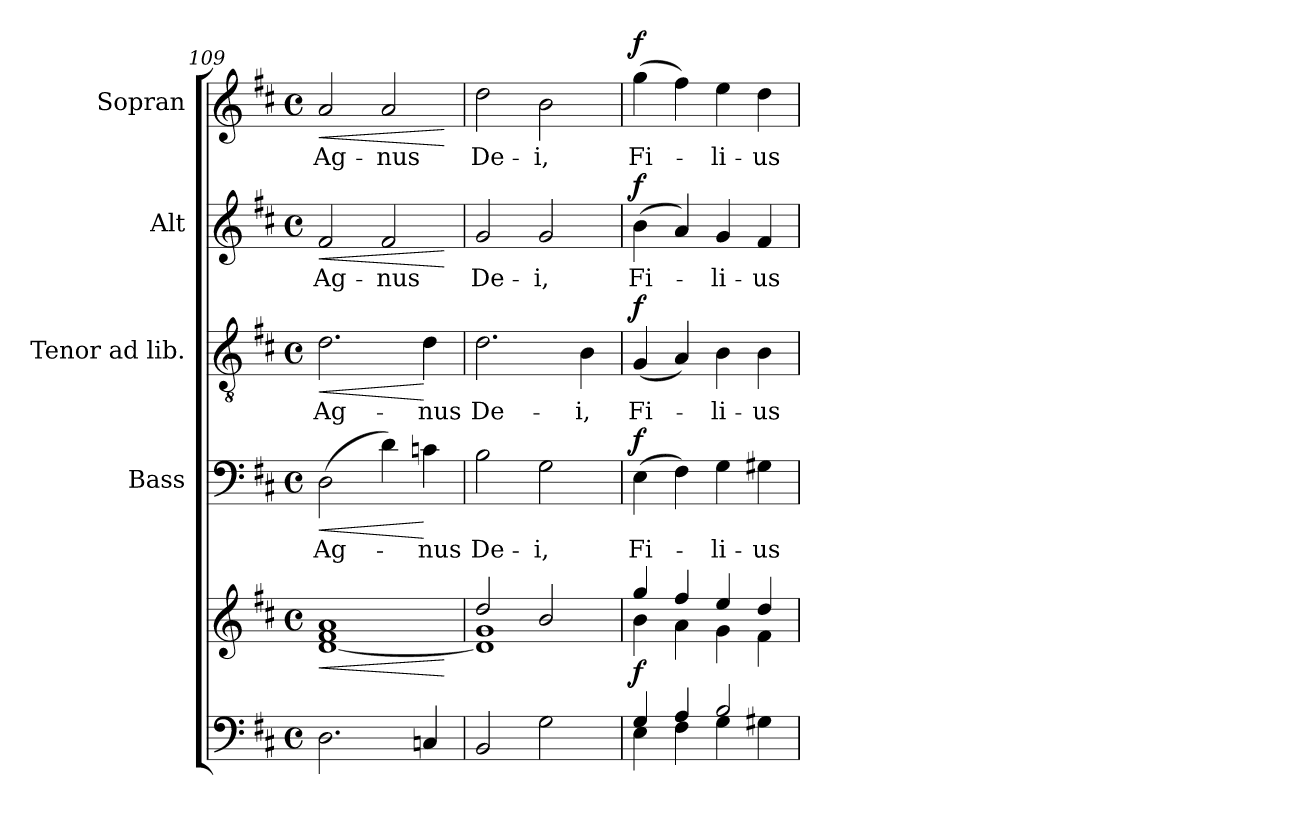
**kern	**kern	**dynam	**kern	**text	**dynam	**kern	**text	**dynam	**kern	**text	**dynam	**kern	**text	**dynam
*part5	*part5	*part5	*part4	*part4	*part4	*part3	*part3	*part3	*part2	*part2	*part2	*part1	*part1	*part1
*staff6	*staff5	*staff5/6	*staff4	*staff4	*staff4	*staff3	*staff3	*staff3	*staff2	*staff2	*staff2	*staff1	*staff1	*staff1
*	*	*	*I"Bass	*	*	*I"Tenor ad lib.	*	*	*I"Alt	*	*	*I"Sopran	*	*
*	*	*	*I'B.	*	*	*I'T.	*	*	*I'A.	*	*	*I'S.	*	*
*clefF4	*clefG2	*	*clefF4	*	*	*clefGv2	*	*	*clefG2	*	*	*clefG2	*	*
*k[f#c#]	*k[f#c#]	*	*k[f#c#]	*	*	*k[f#c#]	*	*	*k[f#c#]	*	*	*k[f#c#]	*	*
*D:	*D:	*	*D:	*	*	*D:	*	*	*D:	*	*	*D:	*	*
*M4/4	*M4/4	*	*M4/4	*	*	*M4/4	*	*	*M4/4	*	*	*M4/4	*	*
*met(c)	*met(c)	*	*met(c)	*	*	*met(c)	*	*	*met(c)	*	*	*met(c)	*	*
=109	=109	=109	=109	=109	=109	=109	=109	=109	=109	=109	=109	=109	=109	=109
!	!	!LO:HP:b	!	!LO:LY:b	!LO:HP:b	!	!LO:LY:b	!LO:HP:b	!	!LO:LY:b	!LO:HP:b	!	!LO:LY:b	!LO:HP:b
*	*^	*	*	*	*	*	*	*	*	*	*	*	*	*
2.D\	1a	[<1d 1f#	<	(>2D\	Ag-	<	2.d\	Ag-	<	2f#/	Ag-	<	2a/	Ag-	<
!	!	!	!	!	!	!	!	!	!	!	!LO:LY:b	!	!	!LO:LY:b	!
.	.	.	.	4d\)	.	.	.	.	.	2f#/	-nus	.	2a/	-nus	.
!	!	!	!	!	!LO:LY:b	!	!	!LO:LY:b	!	!	!	!	!	!	!
4Cn/	.	.	.	4cn\	-nus	[	4d\	-nus	[	.	.	.	.	.	.
*	*v	*v	*	*	*	*	*	*	*	*	*	*	*	*	*
.	.	[	.	.	.	.	.	.	.	.	[	.	.	[
=110	=110	=110	=110	=110	=110	=110	=110	=110	=110	=110	=110	=110	=110	=110
*	*^	*	*	*	*	*	*	*	*	*	*	*	*	*
!	!	!	!	!	!LO:LY:b	!	!	!LO:LY:b	!	!	!LO:LY:b	!	!	!LO:LY:b	!
2BB/	2dd/	1d] 1g	.	2B\	De-	.	2.d\	De-	.	2g/	De-	.	2dd\	De-	.
!	!	!	!	!	!LO:LY:b	!	!	!	!	!	!LO:LY:b	!	!	!LO:LY:b	!
2G\	2b/	.	.	2G\	-i,	.	.	.	.	2g/	-i,	.	2b\	-i,	.
!	!	!	!	!	!	!	!	!LO:LY:b	!	!	!	!	!	!	!
.	.	.	.	.	.	.	4B\	-i,	.	.	.	.	.	.	.
=111	=111	=111	=111	=111	=111	=111	=111	=111	=111	=111	=111	=111	=111	=111	=111
*^	*	*	*	*	*	*	*	*	*	*	*	*	*	*	*
!	!	!	!	!LO:DY:b	!	!LO:LY:b	!LO:DY:a	!	!LO:LY:b	!LO:DY:a	!	!LO:LY:b	!LO:DY:a	!	!LO:LY:b	!LO:DY:a
4G/	4E\	4gg/	4b\	f	(>4E\	Fi-	f	(<4G/	Fi-	f	(>4b\	Fi-	f	(>4gg\	Fi-	f
4A/	4F#\	4ff#/	4a\	.	4F#\)	.	.	4A/)	.	.	4a/)	.	.	4ff#\)	.	.
!	!	!	!	!	!	!LO:LY:b	!	!	!LO:LY:b	!	!	!LO:LY:b	!	!	!LO:LY:b	!
2B/	4G\	4ee/	4g\	.	4G\	-li-	.	4B\	-li-	.	4g/	-li-	.	4ee\	-li-	.
!	!	!	!	!	!	!LO:LY:b	!	!	!LO:LY:b	!	!	!LO:LY:b	!	!	!LO:LY:b	!
.	4G#X\	4dd/	4f#\	.	4G#X\	-us	.	4B\	-us	.	4f#/	-us	.	4dd\	-us	.
*v	*v	*	*	*	*	*	*	*	*	*	*	*	*	*	*	*
*	*v	*v	*	*	*	*	*	*	*	*	*	*	*	*	*
=	=	=	=	=	=	=	=	=	=	=	=	=	=	=
*-	*-	*-	*-	*-	*-	*-	*-	*-	*-	*-	*-	*-	*-	*-
